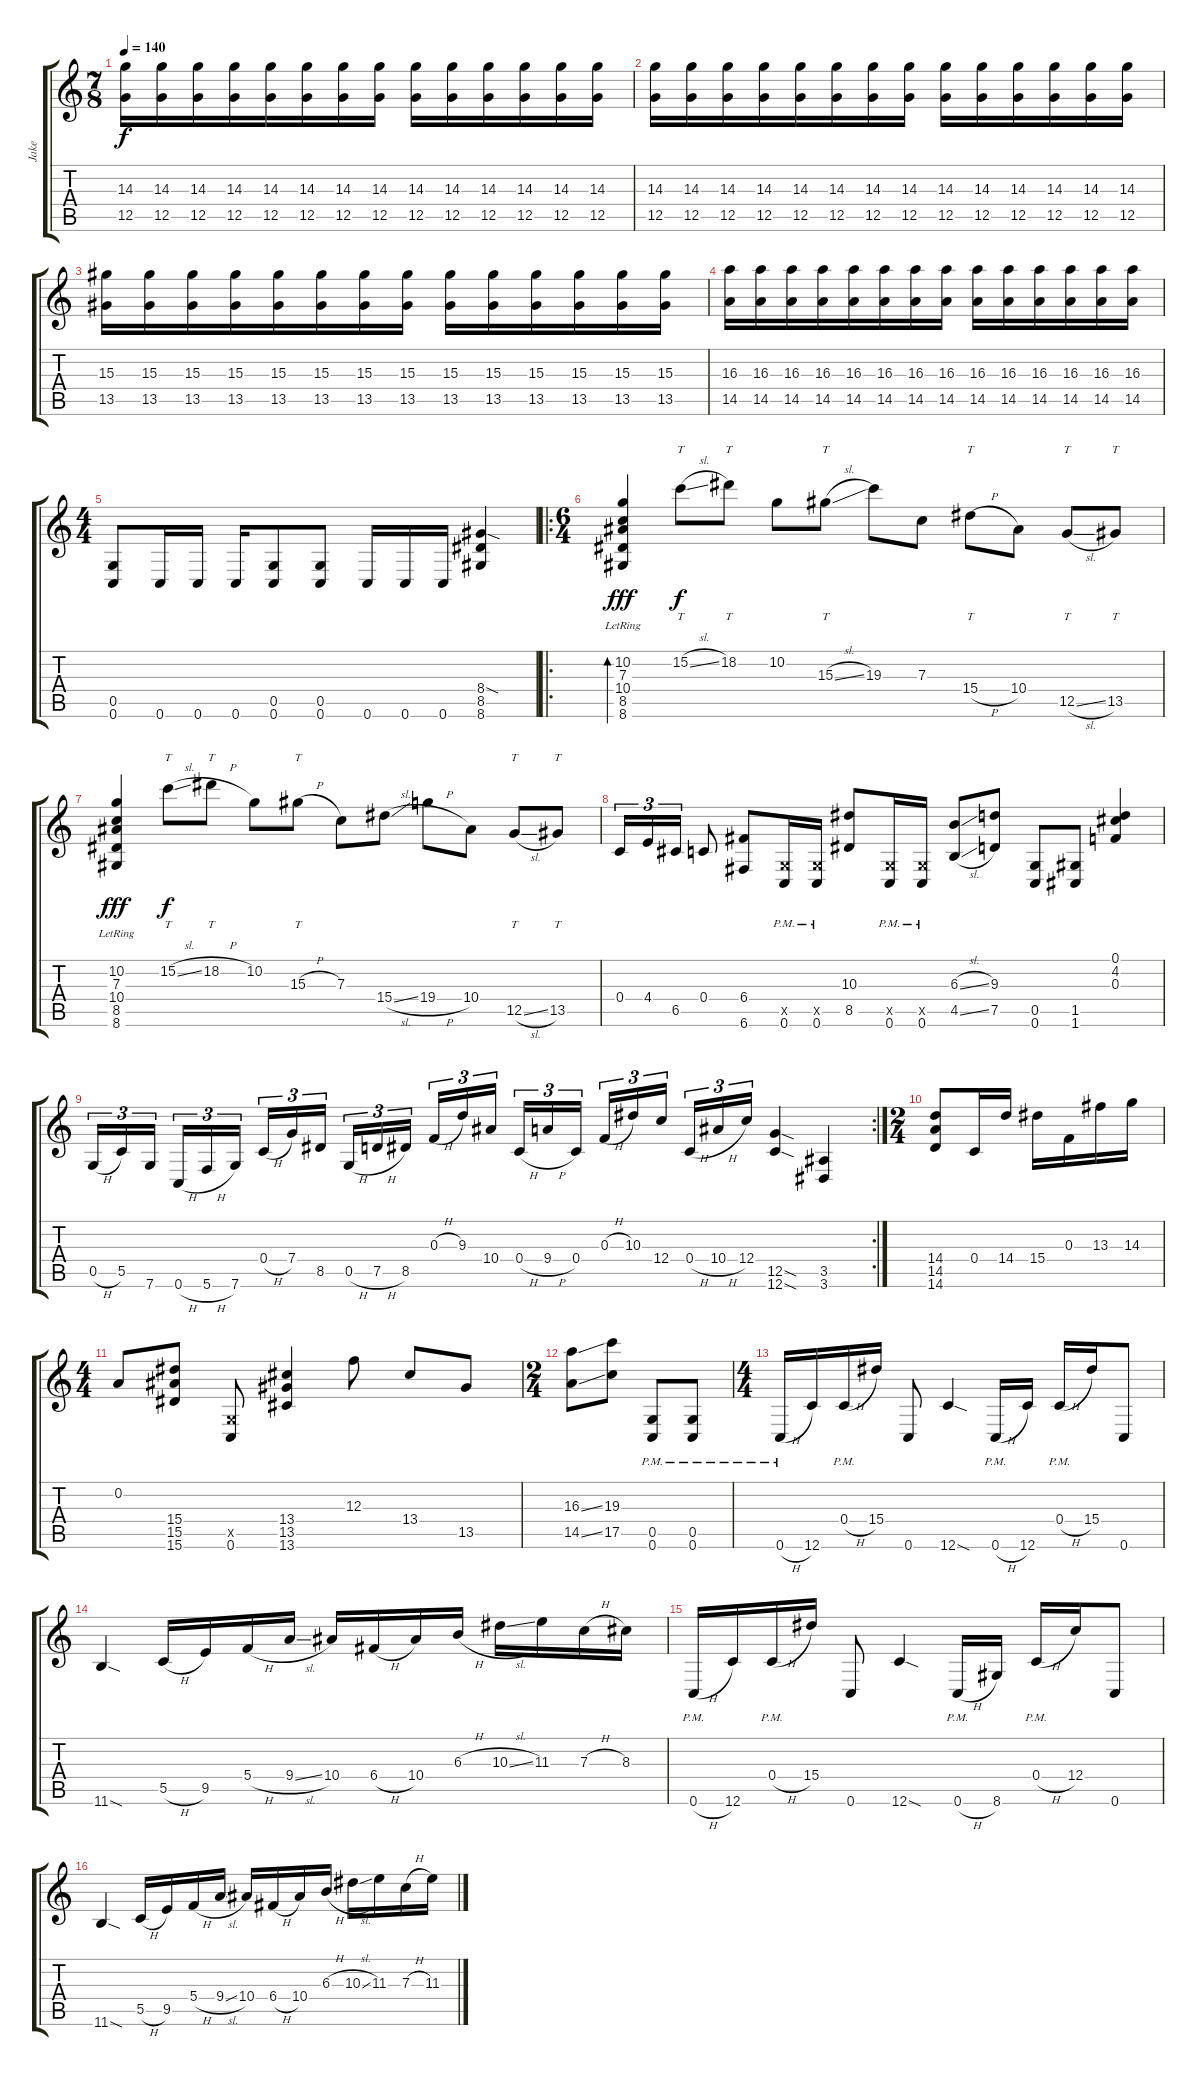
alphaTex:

\track ("Jake" "Jake") {instrument overdrivenguitar}
\staff {score tabs}
\tuning (D4 A3 F3 C3 G2 C2) {hide}
\ts (7 8)
\tempo 140
\clef g2
\ks c
(14.3 12.5).16{dy f} (14.3 12.5).16 (14.3 12.5).16 (14.3 12.5).16 (14.3 12.5).16 (14.3 12.5).16 (14.3 12.5).16 (14.3 12.5).16 (14.3 12.5).16 (14.3 12.5).16 (14.3 12.5).16 (14.3 12.5).16 (14.3 12.5).16 (14.3 12.5).16 |
(14.3 12.5).16 (14.3 12.5).16 (14.3 12.5).16 (14.3 12.5).16 (14.3 12.5).16 (14.3 12.5).16 (14.3 12.5).16 (14.3 12.5).16 (14.3 12.5).16 (14.3 12.5).16 (14.3 12.5).16 (14.3 12.5).16 (14.3 12.5).16 (14.3 12.5).16 |
(15.3 13.5).16 (15.3 13.5).16 (15.3 13.5).16 (15.3 13.5).16 (15.3 13.5).16 (15.3 13.5).16 (15.3 13.5).16 (15.3 13.5).16 (15.3 13.5).16 (15.3 13.5).16 (15.3 13.5).16 (15.3 13.5).16 (15.3 13.5).16 (15.3 13.5).16 |
(16.3 14.5).16 (16.3 14.5).16 (16.3 14.5).16 (16.3 14.5).16 (16.3 14.5).16 (16.3 14.5).16 (16.3 14.5).16 (16.3 14.5).16 (16.3 14.5).16 (16.3 14.5).16 (16.3 14.5).16 (16.3 14.5).16 (16.3 14.5).16 (16.3 14.5).16 |
\ts (4 4)
(0.5 0.6).8 0.6.16 0.6.16 0.6.16 (0.5 0.6).8 (0.5 0.6).8 0.6.16 0.6.16 0.6.16 (8.4{sod} 8.5 8.6).4 |
\ro
\ts (6 4)
(10.2{lr} 7.3{lr} 10.4{lr} 8.5{lr} 8.6{lr}).4{bd 60 dy fff} 15.2{sl}.8{tt dy f} 18.2.8{tt} 10.2.8 15.3{sl}.8{tt} 19.3.8 7.3.8 15.4{h}.8{tt} 10.4.8 12.5{sl}.8{tt} 13.5.8{tt} |
(10.2{lr} 7.3{lr} 10.4{lr} 8.5{lr} 8.6{lr}).4{dy fff} 15.2{sl}.8{tt dy f} 18.2{h}.8{tt} 10.2.8 15.3{h}.8{tt} 7.3.8 15.4{sl}.8 19.4{h}.8 10.4.8 12.5{sl}.8{tt} 13.5.8{tt} |
0.4.16{tu (3 2)} 4.4.16{tu (3 2)} 6.5.16{tu (3 2)} 0.4.8 (6.4 6.6).8 (0.5{pm x} 0.6{pm}).16 (0.5{pm x} 0.6{pm}).16 (10.3 8.5).8 (0.5{pm x} 0.6{pm}).16 (0.5{pm x} 0.6{pm}).16 (6.3{sl} 4.5{sl}).8 (9.3 7.5).8 (0.5 0.6).8 (1.5 1.6).8 (0.1 4.2 0.3).4 |
\rc 2
0.5{h}.16{tu (3 2)} 5.5.16{tu (3 2)} 7.6.16{tu (3 2)} 0.6{h}.16{tu (3 2)} 5.6{h}.16{tu (3 2)} 7.6.16{tu (3 2)} 0.4{h}.16{tu (3 2)} 7.4.16{tu (3 2)} 8.5.16{tu (3 2)} 0.5{h}.16{tu (3 2)} 7.5{h}.16{tu (3 2)} 8.5.16{tu (3 2)} 0.3{h}.16{tu (3 2)} 9.3.16{tu (3 2)} 10.4.16{tu (3 2)} 0.4{h}.16{tu (3 2)} 9.4{h}.16{tu (3 2)} 0.4.16{tu (3 2)} 0.3{h}.16{tu (3 2)} 10.3.16{tu (3 2)} 12.4.16{tu (3 2)} 0.4{h}.16{tu (3 2)} 10.4{h}.16{tu (3 2)} 12.4.16{tu (3 2)} (12.5{sod} 12.6{sod}).4 (3.5 3.6).4 |
\ts (2 4)
(14.4 14.5 14.6).8 0.4.16 14.4.16 15.4.16 0.3.16 13.3.16 14.3.16 |
\ts (4 4)
0.2.8 (15.4 15.5 15.6).8 (0.5{x} 0.6).8 (13.4 13.5 13.6).4 12.3.8 13.4.8 13.5.8 |
\ts (2 4)
(16.3{ss} 14.5{ss}).8 (19.3 17.5).8 (0.5{pm} 0.6{pm}).8 (0.5{pm} 0.6{pm}).8 |
\ts (4 4)
0.6{h pm}.16 12.6.16 0.4{h pm}.16 15.4.16 0.6.8 12.6{sod}.4 0.6{h pm}.16 12.6.16 0.4{h pm}.16 15.4.16 0.6.8 |
11.6{sod}.4 5.5{h}.16 9.5.16 5.4{h}.16 9.4{sl}.16 10.4.16 6.4{h}.16 10.4.16 6.3{h}.16 10.3{sl}.16 11.3.16 7.3{h}.16 8.3.16 |
0.6{h pm}.16 12.6.16 0.4{h pm}.16 15.4.16 0.6.8 12.6{sod}.4 0.6{h pm}.16 8.6.16 0.4{h pm}.16 12.4.16 0.6.8 |
11.6{sod}.4 5.5{h}.16 9.5.16 5.4{h}.16 9.4{sl}.16 10.4.16 6.4{h}.16 10.4.16 6.3{h}.16 10.3{sl}.16 11.3.16 7.3{h}.16 11.3.16
